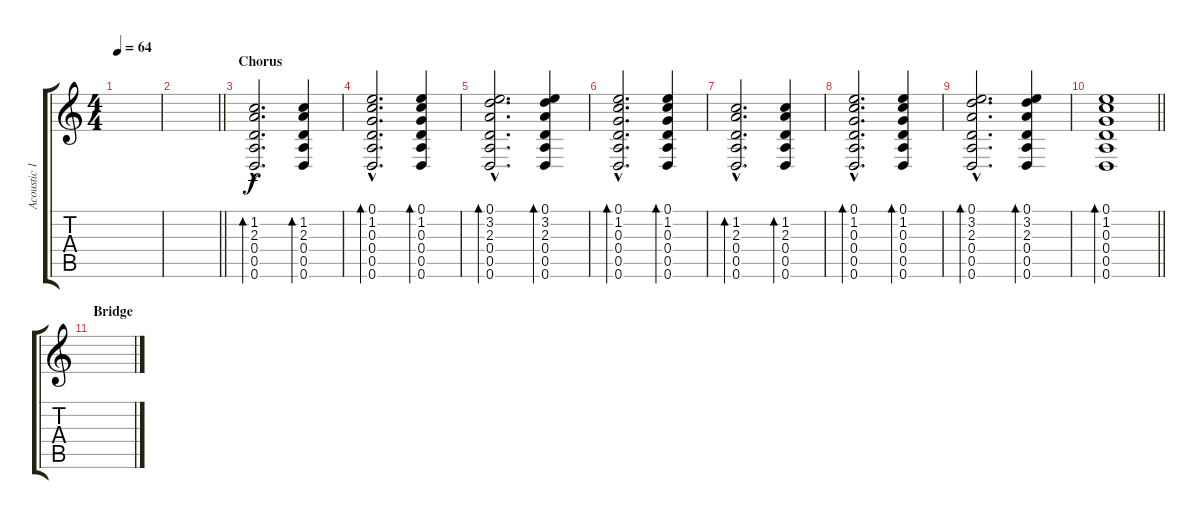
\track ("Acoustic 1" "Acoustic 1") {instrument acousticguitarsteel}
\staff {score tabs}
\tuning (E4 B3 G3 D3 A2 D2) {hide}
\ts (4 4)
\tempo 64
\clef g2
\ks c
|
\barLineRight lightlight
|
\section ("" "Chorus")
(1.2{hac} 2.3{hac} 0.4{hac} 0.5{hac} 0.6{hac}).2{d bd 60} (1.2 2.3 0.4 0.5 0.6).4{bd 60} |
(0.1{hac} 1.2{hac} 0.3{hac} 0.4{hac} 0.5{hac} 0.6{hac}).2{d bd 60} (0.1 1.2 0.3 0.4 0.5 0.6).4{bd 60} |
(0.1{hac} 3.2{hac} 2.3{hac} 0.4{hac} 0.5{hac} 0.6{hac}).2{d bd 60} (0.1 3.2 2.3 0.4 0.5 0.6).4{bd 60} |
(0.1{hac} 1.2{hac} 0.3{hac} 0.4{hac} 0.5{hac} 0.6{hac}).2{d bd 60} (0.1 1.2 0.3 0.4 0.5 0.6).4{bd 60} |
(1.2{hac} 2.3{hac} 0.4{hac} 0.5{hac} 0.6{hac}).2{d bd 60} (1.2 2.3 0.4 0.5 0.6).4{bd 60} |
(0.1{hac} 1.2{hac} 0.3{hac} 0.4{hac} 0.5{hac} 0.6{hac}).2{d bd 60} (0.1 1.2 0.3 0.4 0.5 0.6).4{bd 60} |
(0.1{hac} 3.2{hac} 2.3{hac} 0.4{hac} 0.5{hac} 0.6{hac}).2{d bd 60} (0.1 3.2 2.3 0.4 0.5 0.6).4{bd 60} |
\barLineRight lightlight
(0.1 1.2 0.3 0.4 0.5 0.6).1{bd 60} |
\section ("" "Bridge")
